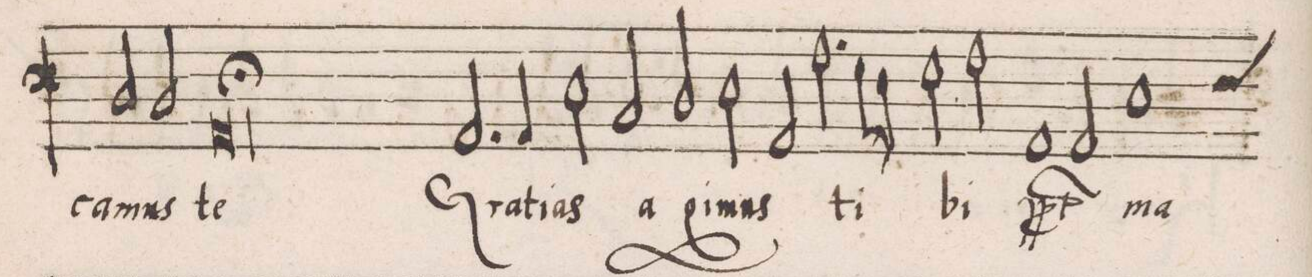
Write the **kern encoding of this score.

**kern	**text
*I"BASSVS	*
*clefF4	*
*k[]	*
*met(c|)	*
*M2/1	*
2D/	-ca-
2D/	-mus
=17	=17
0AA;	te
=18||	=18||
2.AA/	Gra-
4AA/	-ti-
2E\	-as
2C/	a-
=19	=19
2D/	-gi-
2E\	-mus-
2AA/	.
2.A\	-ti-
=20	=20
8G\L	.
8F\J	.
2G\	-bi
2A\	.
1AA	p(ro)p-
=21	=21
2AA/	-(ter)
*custos:F	*
1E	ma-
=22	=22
*-	*-
